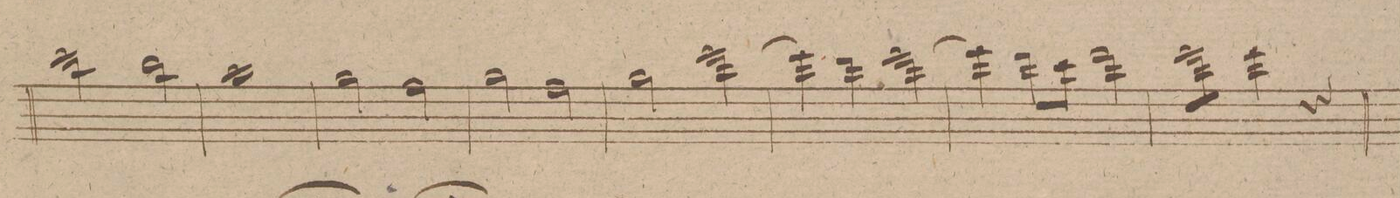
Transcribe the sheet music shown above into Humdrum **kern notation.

**kern	**dynam
*I"Flauto 1mo	*
*clefG2	*
*k[f#c#g#d#]	*
*met(c)	*
*M4/4	*
2ccc#\	.
2bb\	.
=70	=70
1aa\	.
=71	=71
2gg#\	.
2ff#\	.
=72	=72
2gg#\	.
2ff#\	.
=73	=73
2gg#\	.
[2eee\	.
=74	=74
*4\left	*
4eee\]	.
*4\right	*
4ddd#\	.
[2eee\	.
=75	=75
*4\left	*
4eee\]	.
*8\right	*
8ddd#\L	.
*8\left	*
8ccc#\J	.
2ddd#\	.
=76	=76
*tremolo	*
8eee\L	.
8eee\	.
8eee\	.
8eee\J	.
*4\left	*
4eee\	.
4r	.
=77	=77
*-	*-
